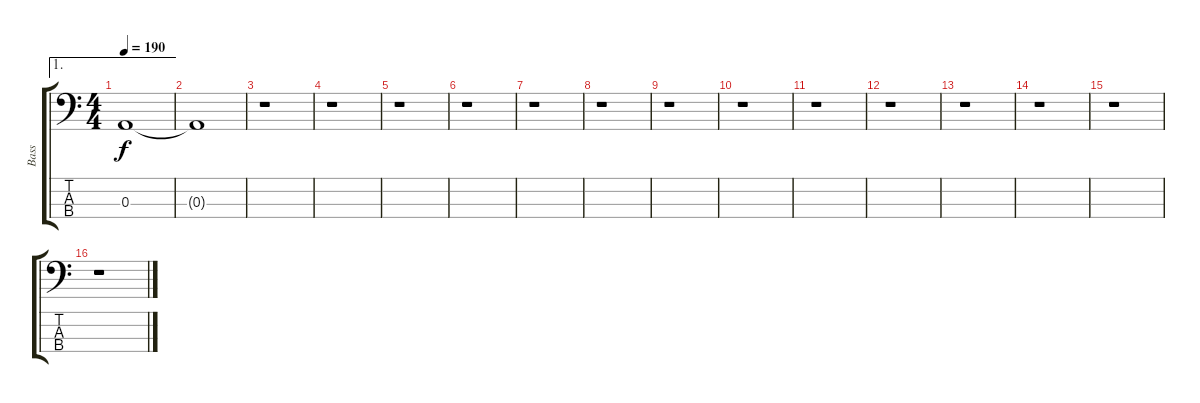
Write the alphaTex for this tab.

\track ("Bass" "Bass") {instrument electricbasspick}
\staff {score tabs}
\tuning (G2 D2 A1 E1) {hide}
\ae 1
\ts (4 4)
\tempo 190
\clef f4
\ks c
0.3.1{dy f} |
0.3{t}.1 |
r.1 |
r.1 |
r.1 |
r.1 |
r.1 |
r.1 |
r.1 |
r.1 |
r.1 |
r.1 |
r.1 |
r.1 |
r.1 |
r.1
